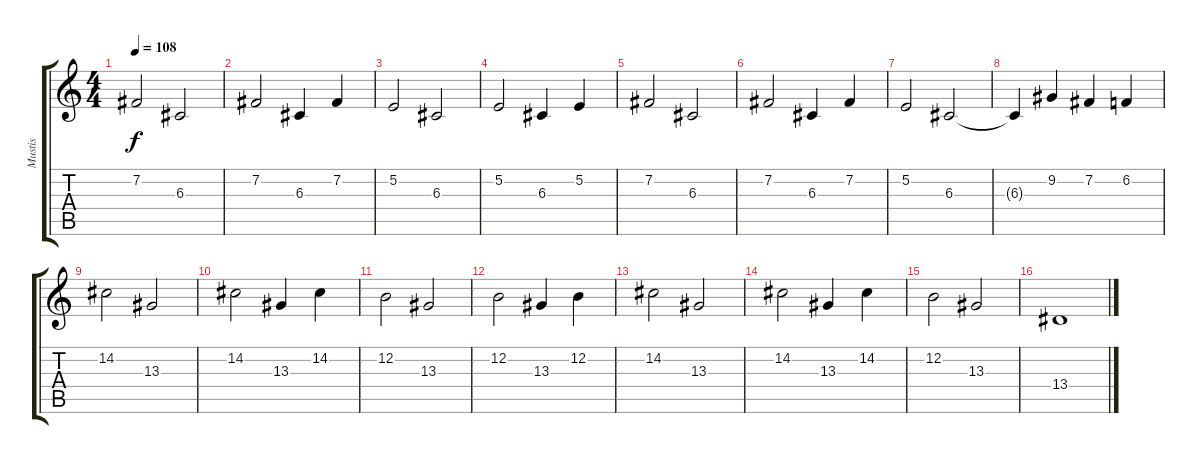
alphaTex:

\track ("Mustis" "Mustis") {instrument stringensemble1}
\staff {score tabs}
\tuning (E4 B3 G3 D3 A2 E2) {hide}
\ts (4 4)
\tempo 108
\clef g2
\ks c
7.2.2{dy f} 6.3.2 |
7.2.2 6.3.4 7.2.4 |
5.2.2 6.3.2 |
5.2.2 6.3.4 5.2.4 |
7.2.2 6.3.2 |
7.2.2 6.3.4 7.2.4 |
5.2.2 6.3.2 |
6.3{t}.4 9.2.4 7.2.4 6.2.4 |
14.2.2 13.3.2 |
14.2.2 13.3.4 14.2.4 |
12.2.2 13.3.2 |
12.2.2 13.3.4 12.2.4 |
14.2.2 13.3.2 |
14.2.2 13.3.4 14.2.4 |
12.2.2 13.3.2 |
13.4.1
